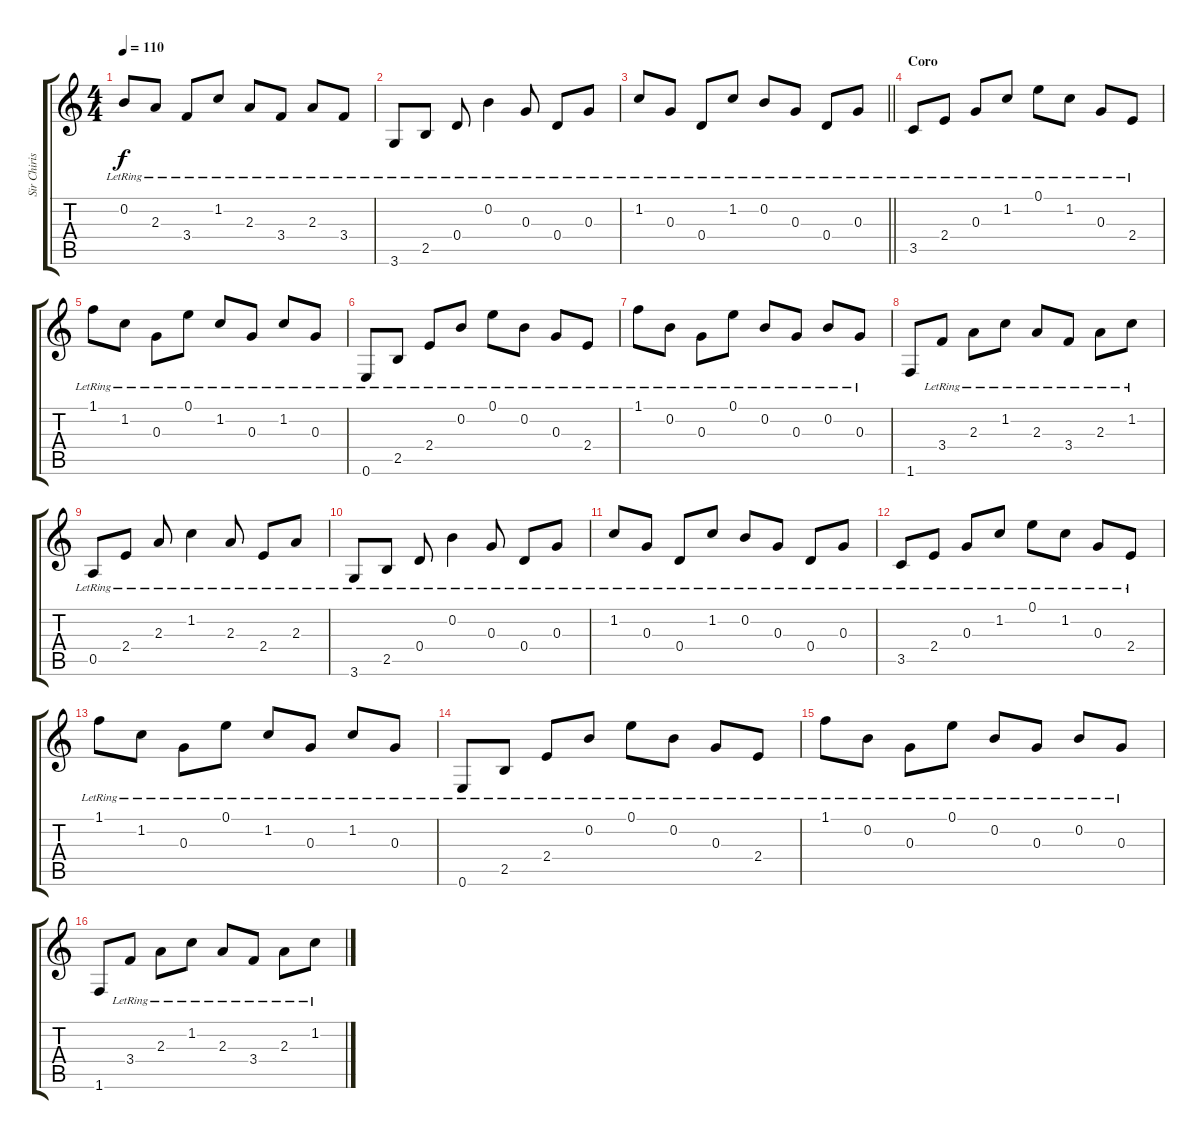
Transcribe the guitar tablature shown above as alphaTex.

\track ("Sir Chiristus" "Sir Chiris") {instrument acousticguitarsteel}
\staff {score tabs}
\tuning (E4 B3 G3 D3 A2 E2) {hide}
\ts (4 4)
\tempo 110
\clef g2
\ks c
0.2{lr}.8{dy f} 2.3{lr}.8 3.4{lr}.8 1.2{lr}.8 2.3{lr}.8 3.4{lr}.8 2.3{lr}.8 3.4{lr}.8 |
3.6{lr}.8 2.5{lr}.8 0.4{lr}.8 0.2{lr}.4 0.3{lr}.8 0.4{lr}.8 0.3{lr}.8 |
\barLineRight lightlight
1.2{lr}.8 0.3{lr}.8 0.4{lr}.8 1.2{lr}.8 0.2{lr}.8 0.3{lr}.8 0.4{lr}.8 0.3{lr}.8 |
\section ("" "Coro")
3.5{lr}.8 2.4{lr}.8 0.3{lr}.8 1.2{lr}.8 0.1{lr}.8 1.2{lr}.8 0.3{lr}.8 2.4{lr}.8 |
1.1{lr}.8 1.2{lr}.8 0.3{lr}.8 0.1{lr}.8 1.2{lr}.8 0.3{lr}.8 1.2{lr}.8 0.3{lr}.8 |
0.6{lr}.8 2.5{lr}.8 2.4{lr}.8 0.2{lr}.8 0.1{lr}.8 0.2{lr}.8 0.3{lr}.8 2.4{lr}.8 |
1.1{lr}.8 0.2{lr}.8 0.3{lr}.8 0.1{lr}.8 0.2{lr}.8 0.3{lr}.8 0.2{lr}.8 0.3{lr}.8 |
1.6.8 3.4{lr}.8 2.3{lr}.8 1.2{lr}.8 2.3{lr}.8 3.4{lr}.8 2.3{lr}.8 1.2{lr}.8 |
0.5{lr}.8 2.4{lr}.8 2.3{lr}.8 1.2{lr}.4 2.3{lr}.8 2.4{lr}.8 2.3{lr}.8 |
3.6{lr}.8 2.5{lr}.8 0.4{lr}.8 0.2{lr}.4 0.3{lr}.8 0.4{lr}.8 0.3{lr}.8 |
1.2{lr}.8 0.3{lr}.8 0.4{lr}.8 1.2{lr}.8 0.2{lr}.8 0.3{lr}.8 0.4{lr}.8 0.3{lr}.8 |
3.5{lr}.8 2.4{lr}.8 0.3{lr}.8 1.2{lr}.8 0.1{lr}.8 1.2{lr}.8 0.3{lr}.8 2.4{lr}.8 |
1.1{lr}.8 1.2{lr}.8 0.3{lr}.8 0.1{lr}.8 1.2{lr}.8 0.3{lr}.8 1.2{lr}.8 0.3{lr}.8 |
0.6{lr}.8 2.5{lr}.8 2.4{lr}.8 0.2{lr}.8 0.1{lr}.8 0.2{lr}.8 0.3{lr}.8 2.4{lr}.8 |
1.1{lr}.8 0.2{lr}.8 0.3{lr}.8 0.1{lr}.8 0.2{lr}.8 0.3{lr}.8 0.2{lr}.8 0.3{lr}.8 |
1.6.8 3.4{lr}.8 2.3{lr}.8 1.2{lr}.8 2.3{lr}.8 3.4{lr}.8 2.3{lr}.8 1.2{lr}.8
